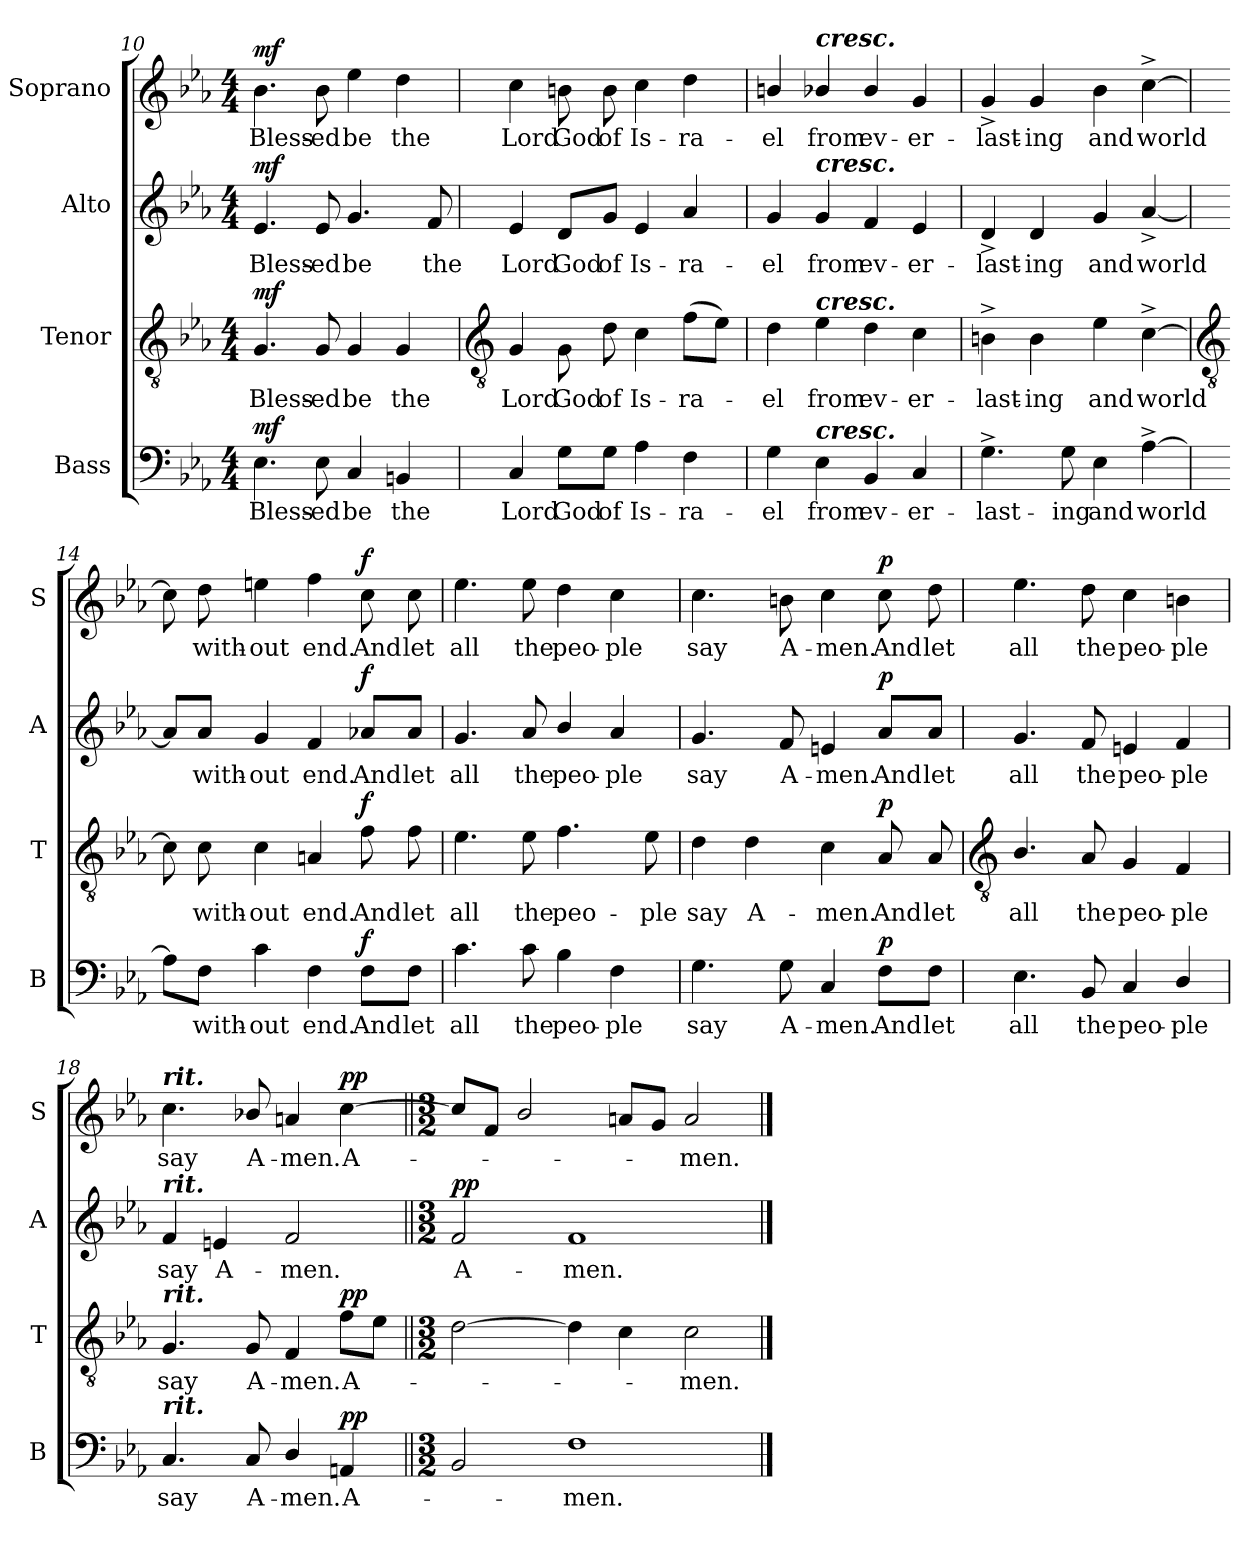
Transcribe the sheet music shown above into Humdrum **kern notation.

**kern	**text	**dynam	**kern	**text	**dynam	**kern	**text	**dynam	**kern	**text	**dynam
*part4	*part4	*part4	*part3	*part3	*part3	*part2	*part2	*part2	*part1	*part1	*part1
*staff4	*staff4	*staff4	*staff3	*staff3	*staff3	*staff2	*staff2	*staff2	*staff1	*staff1	*staff1
*I"Bass	*	*	*I"Tenor	*	*	*I"Alto	*	*	*I"Soprano	*	*
*I'B	*	*	*I'T	*	*	*I'A	*	*	*I'S	*	*
*clefF4	*	*	*clefGv2	*	*	*clefG2	*	*	*clefG2	*	*
*k[b-e-a-]	*	*	*k[b-e-a-]	*	*	*k[b-e-a-]	*	*	*k[b-e-a-]	*	*
*E-:	*	*	*E-:	*	*	*E-:	*	*	*E-:	*	*
*M4/4	*	*	*M4/4	*	*	*M4/4	*	*	*M4/4	*	*
=10	=10	=10	=10	=10	=10	=10	=10	=10	=10	=10	=10
!	!LO:LY:b	!LO:DY:b	!	!LO:LY:b	!LO:DY:b	!	!LO:LY:b	!LO:DY:b	!	!LO:LY:b	!LO:DY:b
4.E-	Bless-	mf	4.G	Bless-	mf	4.e-	Bless-	mf	4.b-	Bless-	mf
!	!LO:LY:b	!	!	!LO:LY:b	!	!	!LO:LY:b	!	!	!LO:LY:b	!
8E-	-ed	.	8G	-ed	.	8e-	-ed	.	8b-	-ed	.
!	!LO:LY:b	!	!	!LO:LY:b	!	!	!LO:LY:b	!	!	!LO:LY:b	!
4C	be	.	4G	be	.	4.g	be	.	4ee-	be	.
!	!LO:LY:b	!	!	!LO:LY:b	!	!	!	!	!	!LO:LY:b	!
4BBn	the	.	4G	the	.	.	.	.	4dd	the	.
!	!	!	!	!	!	!	!LO:LY:b	!	!	!	!
.	.	.	.	.	.	8f	the	.	.	.	.
!!LO:LB:g=z
=11	=11	=11	=11	=11	=11	=11	=11	=11	=11	=11	=11
*	*	*	*clefGv2	*	*	*	*	*	*	*	*
!	!LO:LY:b	!	!	!LO:LY:b	!	!	!LO:LY:b	!	!	!LO:LY:b	!
4C	Lord	.	4G	Lord	.	4e-	Lord	.	4cc	Lord	.
!	!LO:LY:b	!	!	!LO:LY:b	!	!	!LO:LY:b	!	!	!LO:LY:b	!
8G\L	God	.	8G\	God	.	8d/L	God	.	8bn	God	.
!	!LO:LY:b	!	!	!LO:LY:b	!	!	!LO:LY:b	!	!	!LO:LY:b	!
8G\J	of	.	8d	of	.	8g/J	of	.	8b	of	.
!	!LO:LY:b	!	!	!LO:LY:b	!	!	!LO:LY:b	!	!	!LO:LY:b	!
4A-	Is-	.	4c	Is-	.	4e-	Is-	.	4cc	Is-	.
!	!LO:LY:b	!	!	!LO:LY:b	!	!	!LO:LY:b	!	!	!LO:LY:b	!
4F	-ra-	.	(>8fL	-ra-	.	4a-	-ra-	.	4dd	-ra-	.
.	.	.	8e-J)	.	.	.	.	.	.	.	.
=12	=12	=12	=12	=12	=12	=12	=12	=12	=12	=12	=12
!	!LO:LY:b	!	!	!LO:LY:b	!	!	!LO:LY:b	!	!	!LO:LY:b	!
4G	-el	.	4d	el	.	4g	-el	.	4bn/	-el	.
!	!	!	!	!	!	!	!	!	!LO:TX:a:Bi:t=cresc.	!	!
!	!	!	!	!	!	!LO:TX:a:Bi:t=cresc.	!	!	!	!	!
!	!	!	!LO:TX:a:Bi:t=cresc.	!	!	!	!	!	!	!	!
!LO:TX:a:Bi:t=cresc.	!	!	!	!	!	!	!	!	!	!	!
!	!LO:LY:b	!	!	!LO:LY:b	!	!	!LO:LY:b	!	!	!LO:LY:b	!
4E-	from	.	4e-	from	.	4g	from	.	4b-X/	from	.
!	!LO:LY:b	!	!	!LO:LY:b	!	!	!LO:LY:b	!	!	!LO:LY:b	!
4BB-	ev-	.	4d	ev-	.	4f	ev-	.	4b-/	ev-	.
!	!LO:LY:b	!	!	!LO:LY:b	!	!	!LO:LY:b	!	!	!LO:LY:b	!
4C	-er-	.	4c	-er-	.	4e-	-er-	.	4g	-er-	.
=13	=13	=13	=13	=13	=13	=13	=13	=13	=13	=13	=13
!	!LO:LY:b	!	!	!LO:LY:b	!	!	!LO:LY:b	!	!	!LO:LY:b	!
4.G^	-last-	.	4Bn^	-last-	.	4d^	-last-	.	4g^	-last-	.
!	!	!	!	!LO:LY:b	!	!	!LO:LY:b	!	!	!LO:LY:b	!
.	.	.	4B	-ing	.	4d	-ing	.	4g	-ing	.
!	!LO:LY:b	!	!	!	!	!	!	!	!	!	!
8G	-ing	.	.	.	.	.	.	.	.	.	.
!	!LO:LY:b	!	!	!LO:LY:b	!	!	!LO:LY:b	!	!	!LO:LY:b	!
4E-	and	.	4e-	and	.	4g	and	.	4b-	and	.
!	!LO:LY:b	!	!	!LO:LY:b	!	!	!LO:LY:b	!	!	!LO:LY:b	!
[4A-^	world	.	[4c^	world	.	[4a-^	world	.	[4cc^	world	.
!!LO:LB:g=z
=14	=14	=14	=14	=14	=14	=14	=14	=14	=14	=14	=14
*	*	*	*clefGv2	*	*	*	*	*	*	*	*
8A-\L]	.	.	8c]	.	.	8a-/L]	.	.	8cc]	.	.
!	!LO:LY:b	!	!	!LO:LY:b	!	!	!LO:LY:b	!	!	!LO:LY:b	!
8F\J	with-	.	8c	with-	.	8a-/J	with-	.	8dd	with-	.
!	!LO:LY:b	!	!	!LO:LY:b	!	!	!LO:LY:b	!	!	!LO:LY:b	!
4c	-out	.	4c	-out	.	4g	-out	.	4een	-out	.
!	!LO:LY:b	!	!	!LO:LY:b	!	!	!LO:LY:b	!	!	!LO:LY:b	!
4F	end.	.	4An	end.	.	4f	end.	.	4ff	end.	.
!	!LO:LY:b	!LO:DY:b	!	!LO:LY:b	!LO:DY:b	!	!LO:LY:b	!LO:DY:b	!	!LO:LY:b	!LO:DY:b
8F\L	And	f	8f	And	f	8a-X/L	And	f	8cc	And	f
!	!LO:LY:b	!	!	!LO:LY:b	!	!	!LO:LY:b	!	!	!LO:LY:b	!
8F\J	let	.	8f	let	.	8a-/J	let	.	8cc	let	.
=15	=15	=15	=15	=15	=15	=15	=15	=15	=15	=15	=15
!	!LO:LY:b	!	!	!LO:LY:b	!	!	!LO:LY:b	!	!	!LO:LY:b	!
4.c	all	.	4.e-	all	.	4.g	all	.	4.ee-	all	.
!	!LO:LY:b	!	!	!LO:LY:b	!	!	!LO:LY:b	!	!	!LO:LY:b	!
8c	the	.	8e-	the	.	8a-	the	.	8ee-	the	.
!	!LO:LY:b	!	!	!LO:LY:b	!	!	!LO:LY:b	!	!	!LO:LY:b	!
4B-	peo-	.	4.f	peo-	.	4b-/	peo-	.	4dd	peo-	.
!	!LO:LY:b	!	!	!	!	!	!LO:LY:b	!	!	!LO:LY:b	!
4F	-ple	.	.	.	.	4a-	-ple	.	4cc	-ple	.
!	!	!	!	!LO:LY:b	!	!	!	!	!	!	!
.	.	.	8e-	-ple	.	.	.	.	.	.	.
=16	=16	=16	=16	=16	=16	=16	=16	=16	=16	=16	=16
!	!LO:LY:b	!	!	!LO:LY:b	!	!	!LO:LY:b	!	!	!LO:LY:b	!
4.G	say	.	4d	say	.	4.g	say	.	4.cc	say	.
!	!	!	!	!LO:LY:b	!	!	!	!	!	!	!
.	.	.	4d	A-	.	.	.	.	.	.	.
!	!LO:LY:b	!	!	!	!	!	!LO:LY:b	!	!	!LO:LY:b	!
8G	A-	.	.	.	.	8f	A-	.	8bn	A-	.
!	!LO:LY:b	!	!	!LO:LY:b	!	!	!LO:LY:b	!	!	!LO:LY:b	!
4C	-men.	.	4c	-men.	.	4en	-men.	.	4cc	-men.	.
!	!LO:LY:b	!LO:DY:b	!	!LO:LY:b	!LO:DY:b	!	!LO:LY:b	!LO:DY:b	!	!LO:LY:b	!LO:DY:b
8F\L	And	p	8A-	And	p	8a-/L	And	p	8cc	And	p
!	!LO:LY:b	!	!	!LO:LY:b	!	!	!LO:LY:b	!	!	!LO:LY:b	!
8F\J	let	.	8A-	let	.	8a-/J	let	.	8dd	let	.
!!LO:LB:g=z
=17	=17	=17	=17	=17	=17	=17	=17	=17	=17	=17	=17
*	*	*	*clefGv2	*	*	*	*	*	*	*	*
!	!LO:LY:b	!	!	!LO:LY:b	!	!	!LO:LY:b	!	!	!LO:LY:b	!
4.E-	all	.	4.B-/	all	.	4.g	all	.	4.ee-	all	.
!	!LO:LY:b	!	!	!LO:LY:b	!	!	!LO:LY:b	!	!	!LO:LY:b	!
8BB-	the	.	8A-	the	.	8f	the	.	8dd	the	.
!	!LO:LY:b	!	!	!LO:LY:b	!	!	!LO:LY:b	!	!	!LO:LY:b	!
4C	peo-	.	4G	peo-	.	4en	peo-	.	4cc	peo-	.
!	!LO:LY:b	!	!	!LO:LY:b	!	!	!LO:LY:b	!	!	!LO:LY:b	!
4D/	-ple	.	4F	-ple	.	4f	-ple	.	4bn	-ple	.
=18	=18	=18	=18	=18	=18	=18	=18	=18	=18	=18	=18
!	!	!	!	!	!	!	!	!	!LO:TX:a:Bi:t=rit.	!	!
!	!	!	!	!	!	!LO:TX:a:Bi:t=rit.	!	!	!	!	!
!	!	!	!LO:TX:a:Bi:t=rit.	!	!	!	!	!	!	!	!
!LO:TX:a:Bi:t=rit.	!	!	!	!	!	!	!	!	!	!	!
!	!LO:LY:b	!	!	!LO:LY:b	!	!	!LO:LY:b	!	!	!LO:LY:b	!
4.C	say	.	4.G	say	.	4f	say	.	4.cc	say	.
!	!	!	!	!	!	!	!LO:LY:b	!	!	!	!
.	.	.	.	.	.	4en	A-	.	.	.	.
!	!LO:LY:b	!	!	!LO:LY:b	!	!	!	!	!	!LO:LY:b	!
8C	A-	.	8G	A-	.	.	.	.	8b-X/	A-	.
!	!LO:LY:b	!	!	!LO:LY:b	!	!	!LO:LY:b	!	!	!LO:LY:b	!
4D/	-men.	.	4F	-men.	.	2f	-men.	.	4an	-men.	.
!	!LO:LY:b	!LO:DY:b	!	!LO:LY:b	!LO:DY:b	!	!	!	!	!LO:LY:b	!LO:DY:b
4AAn	A-	pp	8fL	A-	pp	.	.	.	[4cc	A-	pp
.	.	.	8e-J	.	.	.	.	.	.	.	.
=19||	=19||	=19||	=19||	=19||	=19||	=19||	=19||	=19||	=19||	=19||	=19||
*M3/2	*	*	*M3/2	*	*	*M3/2	*	*	*M3/2	*	*
!	!	!	!	!	!	!	!LO:LY:b	!LO:DY:b	!	!	!
2BB-	.	.	[2d	.	.	2f	A-	pp	8ccL]	.	.
.	.	.	.	.	.	.	.	.	8fJ	.	.
.	.	.	.	.	.	.	.	.	2b-/	.	.
!	!LO:LY:b	!	!	!	!	!	!LO:LY:b	!	!	!	!
1F	men.	.	4d]	.	.	1f	-men.	.	.	.	.
.	.	.	4c	.	.	.	.	.	8anL	.	.
.	.	.	.	.	.	.	.	.	8gJ	.	.
!	!	!	!	!LO:LY:b	!	!	!	!	!	!LO:LY:b	!
.	.	.	2c	men.	.	.	.	.	2a	men.	.
==	==	==	==	==	==	==	==	==	==	==	==
*-	*-	*-	*-	*-	*-	*-	*-	*-	*-	*-	*-
